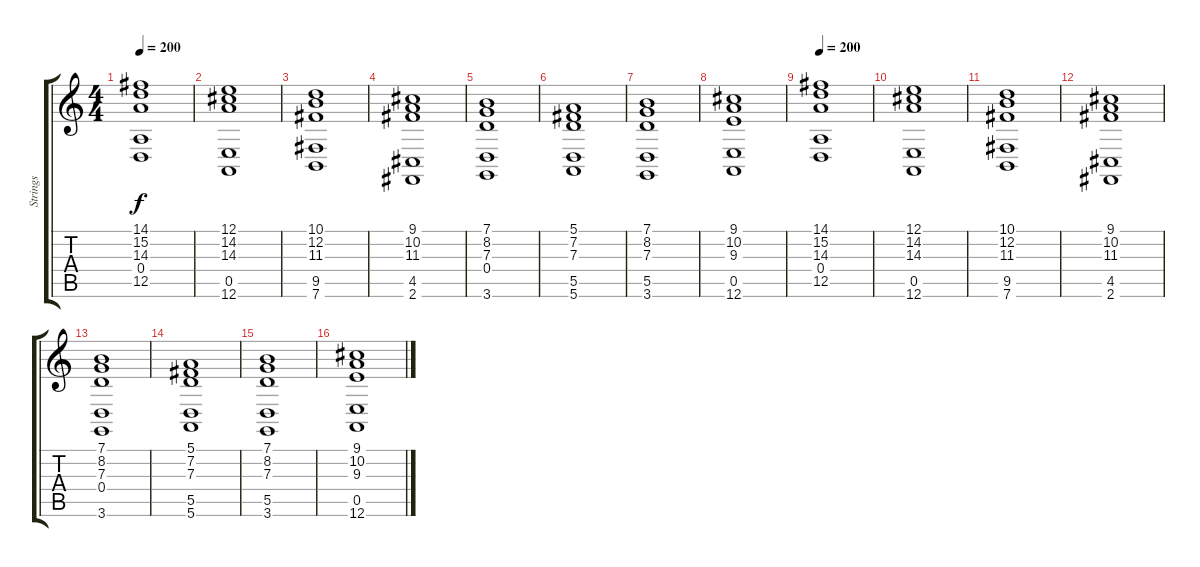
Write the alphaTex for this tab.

\track ("Strings" "Strings") {instrument stringensemble1}
\staff {score tabs}
\tuning (E4 B3 G3 D3 A2 E2) {hide}
\ts (4 4)
\tempo 200
\clef g2
\ks c
(14.1 15.2 14.3 0.4 12.5).1{dy f} |
(12.1 14.2 14.3 0.5 12.6).1 |
(10.1 12.2 11.3 9.5 7.6).1 |
(9.1 10.2 11.3 4.5 2.6).1 |
(7.1 8.2 7.3 0.4 3.6).1 |
(5.1 7.2 7.3 5.5 5.6).1 |
(7.1 8.2 7.3 5.5 3.6).1 |
(9.1 10.2 9.3 0.5 12.6).1 |
\tempo 200
(14.1 15.2 14.3 0.4 12.5).1 |
(12.1 14.2 14.3 0.5 12.6).1 |
(10.1 12.2 11.3 9.5 7.6).1 |
(9.1 10.2 11.3 4.5 2.6).1 |
(7.1 8.2 7.3 0.4 3.6).1 |
(5.1 7.2 7.3 5.5 5.6).1 |
(7.1 8.2 7.3 5.5 3.6).1 |
(9.1 10.2 9.3 0.5 12.6).1
